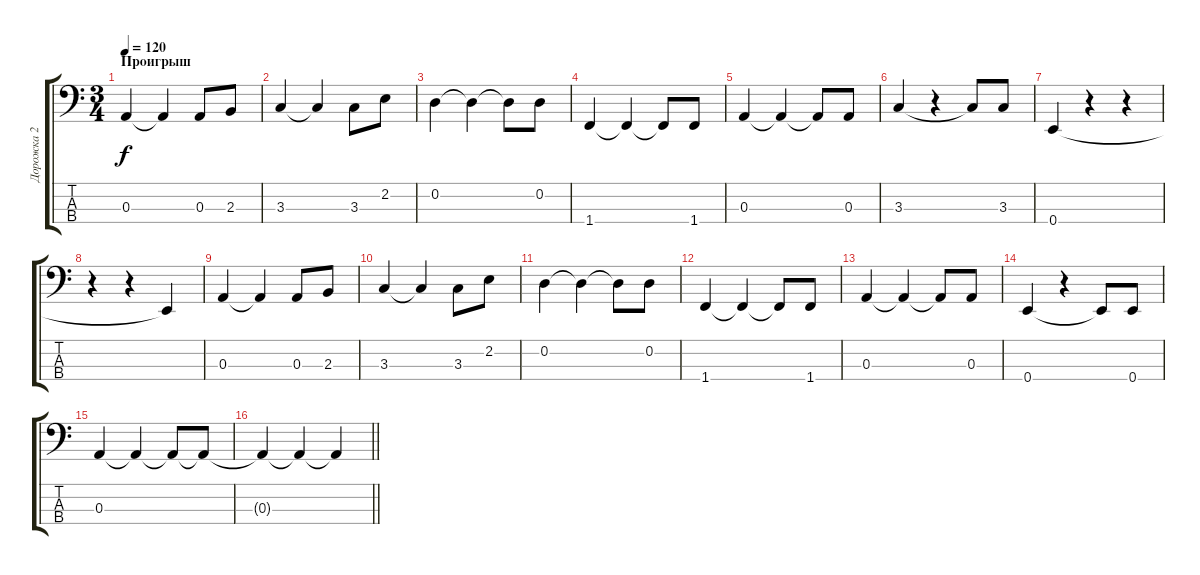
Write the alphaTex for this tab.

\track ("Дорожка 2" "Дорожка 2") {instrument electricbassfinger}
\staff {score tabs}
\tuning (G2 D2 A1 E1) {hide}
\ts (3 4)
\section ("" "Проигрыш")
\tempo 120
\clef f4
\ks c
0.3.4{dy f} 0.3{t}.4 0.3.8 2.3.8 |
3.3.4 3.3{t}.4 3.3.8 2.2.8 |
0.2.4 0.2{t}.4 0.2{t}.8 0.2.8 |
1.4.4 1.4{t}.4 1.4{t}.8 1.4.8 |
0.3.4 0.3{t}.4 0.3{t}.8 0.3.8 |
3.3.4 r.4 3.3{t}.8 3.3.8 |
0.4.4 r.4 r.4 |
r.4 r.4 0.4{t}.4 |
0.3.4 0.3{t}.4 0.3.8 2.3.8 |
3.3.4 3.3{t}.4 3.3.8 2.2.8 |
0.2.4 0.2{t}.4 0.2{t}.8 0.2.8 |
1.4.4 1.4{t}.4 1.4{t}.8 1.4.8 |
0.3.4 0.3{t}.4 0.3{t}.8 0.3.8 |
0.4.4 r.4 0.4{t}.8 0.4.8 |
0.3.4 0.3{t}.4 0.3{t}.8 0.3{t}.8 |
\barLineRight lightlight
0.3{t}.4 0.3{t}.4 0.3{t}.4
